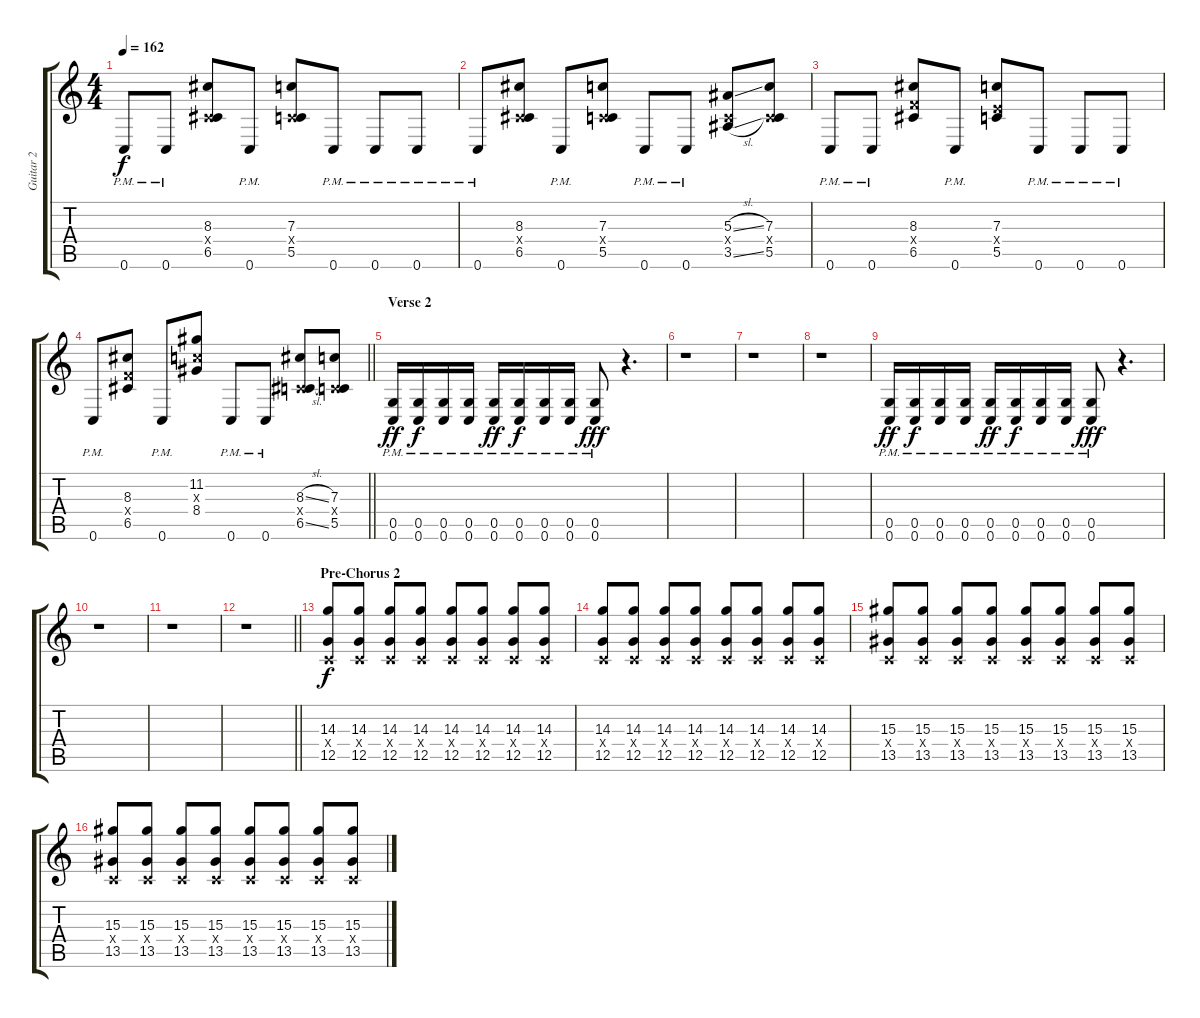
\track ("Guitar 2" "Guitar 2") {instrument distortionguitar}
\staff {score tabs}
\tuning (D4 A3 F3 C3 G2 C2) {hide}
\ts (4 4)
\tempo 162
\clef g2
\ks c
0.6{pm}.8{dy f} 0.6{pm}.8 (8.3 0.4{x} 6.5).8 0.6{pm}.8 (7.3 0.4{x} 5.5).8 0.6{pm}.8 0.6{pm}.8 0.6{pm}.8 |
0.6{pm}.8 (8.3 0.4{x} 6.5).8 0.6{pm}.8 (7.3 0.4{x} 5.5).8 0.6{pm}.8 0.6{pm}.8 (5.3{sl} 0.4{x} 3.5{sl}).8 (7.3 0.4{x} 5.5).8 |
0.6{pm}.8 0.6{pm}.8 (8.3 5.4{x} 6.5).8 0.6{pm}.8 (7.3 4.4{x} 5.5).8 0.6{pm}.8 0.6{pm}.8 0.6{pm}.8 |
\barLineRight lightlight
0.6{pm}.8 (8.3 5.4{x} 6.5).8 0.6{pm}.8 (11.2 7.3{x} 8.4).8 0.6{pm}.8 0.6{pm}.8 (8.3{sl} 0.4{x} 6.5{sl}).8 (7.3 0.4{x} 5.5).8 |
\section ("" "Verse 2")
(0.5{pm} 0.6{pm}).16{dy ff} (0.5{pm} 0.6{pm}).16{dy f} (0.5{pm} 0.6{pm}).16 (0.5{pm} 0.6{pm}).16 (0.5{pm} 0.6{pm}).16{dy ff} (0.5{pm} 0.6{pm}).16{dy f} (0.5{pm} 0.6{pm}).16 (0.5{pm} 0.6{pm}).16 (0.5{pm} 0.6{pm}).8{dy fff} r.4{d} |
r.1 |
r.1 |
r.1 |
(0.5{pm} 0.6{pm}).16{dy ff} (0.5{pm} 0.6{pm}).16{dy f} (0.5{pm} 0.6{pm}).16 (0.5{pm} 0.6{pm}).16 (0.5{pm} 0.6{pm}).16{dy ff} (0.5{pm} 0.6{pm}).16{dy f} (0.5{pm} 0.6{pm}).16 (0.5{pm} 0.6{pm}).16 (0.5{pm} 0.6{pm}).8{dy fff} r.4{d} |
r.1 |
r.1 |
\barLineRight lightlight
r.1 |
\section ("" "Pre-Chorus 2")
(14.3 0.4{x} 12.5).8{dy f} (14.3 0.4{x} 12.5).8 (14.3 0.4{x} 12.5).8 (14.3 0.4{x} 12.5).8 (14.3 0.4{x} 12.5).8 (14.3 0.4{x} 12.5).8 (14.3 0.4{x} 12.5).8 (14.3 0.4{x} 12.5).8 |
(14.3 0.4{x} 12.5).8 (14.3 0.4{x} 12.5).8 (14.3 0.4{x} 12.5).8 (14.3 0.4{x} 12.5).8 (14.3 0.4{x} 12.5).8 (14.3 0.4{x} 12.5).8 (14.3 0.4{x} 12.5).8 (14.3 0.4{x} 12.5).8 |
(15.3 0.4{x} 13.5).8 (15.3 0.4{x} 13.5).8 (15.3 0.4{x} 13.5).8 (15.3 0.4{x} 13.5).8 (15.3 0.4{x} 13.5).8 (15.3 0.4{x} 13.5).8 (15.3 0.4{x} 13.5).8 (15.3 0.4{x} 13.5).8 |
(15.3 0.4{x} 13.5).8 (15.3 0.4{x} 13.5).8 (15.3 0.4{x} 13.5).8 (15.3 0.4{x} 13.5).8 (15.3 0.4{x} 13.5).8 (15.3 0.4{x} 13.5).8 (15.3 0.4{x} 13.5).8 (15.3 0.4{x} 13.5).8
